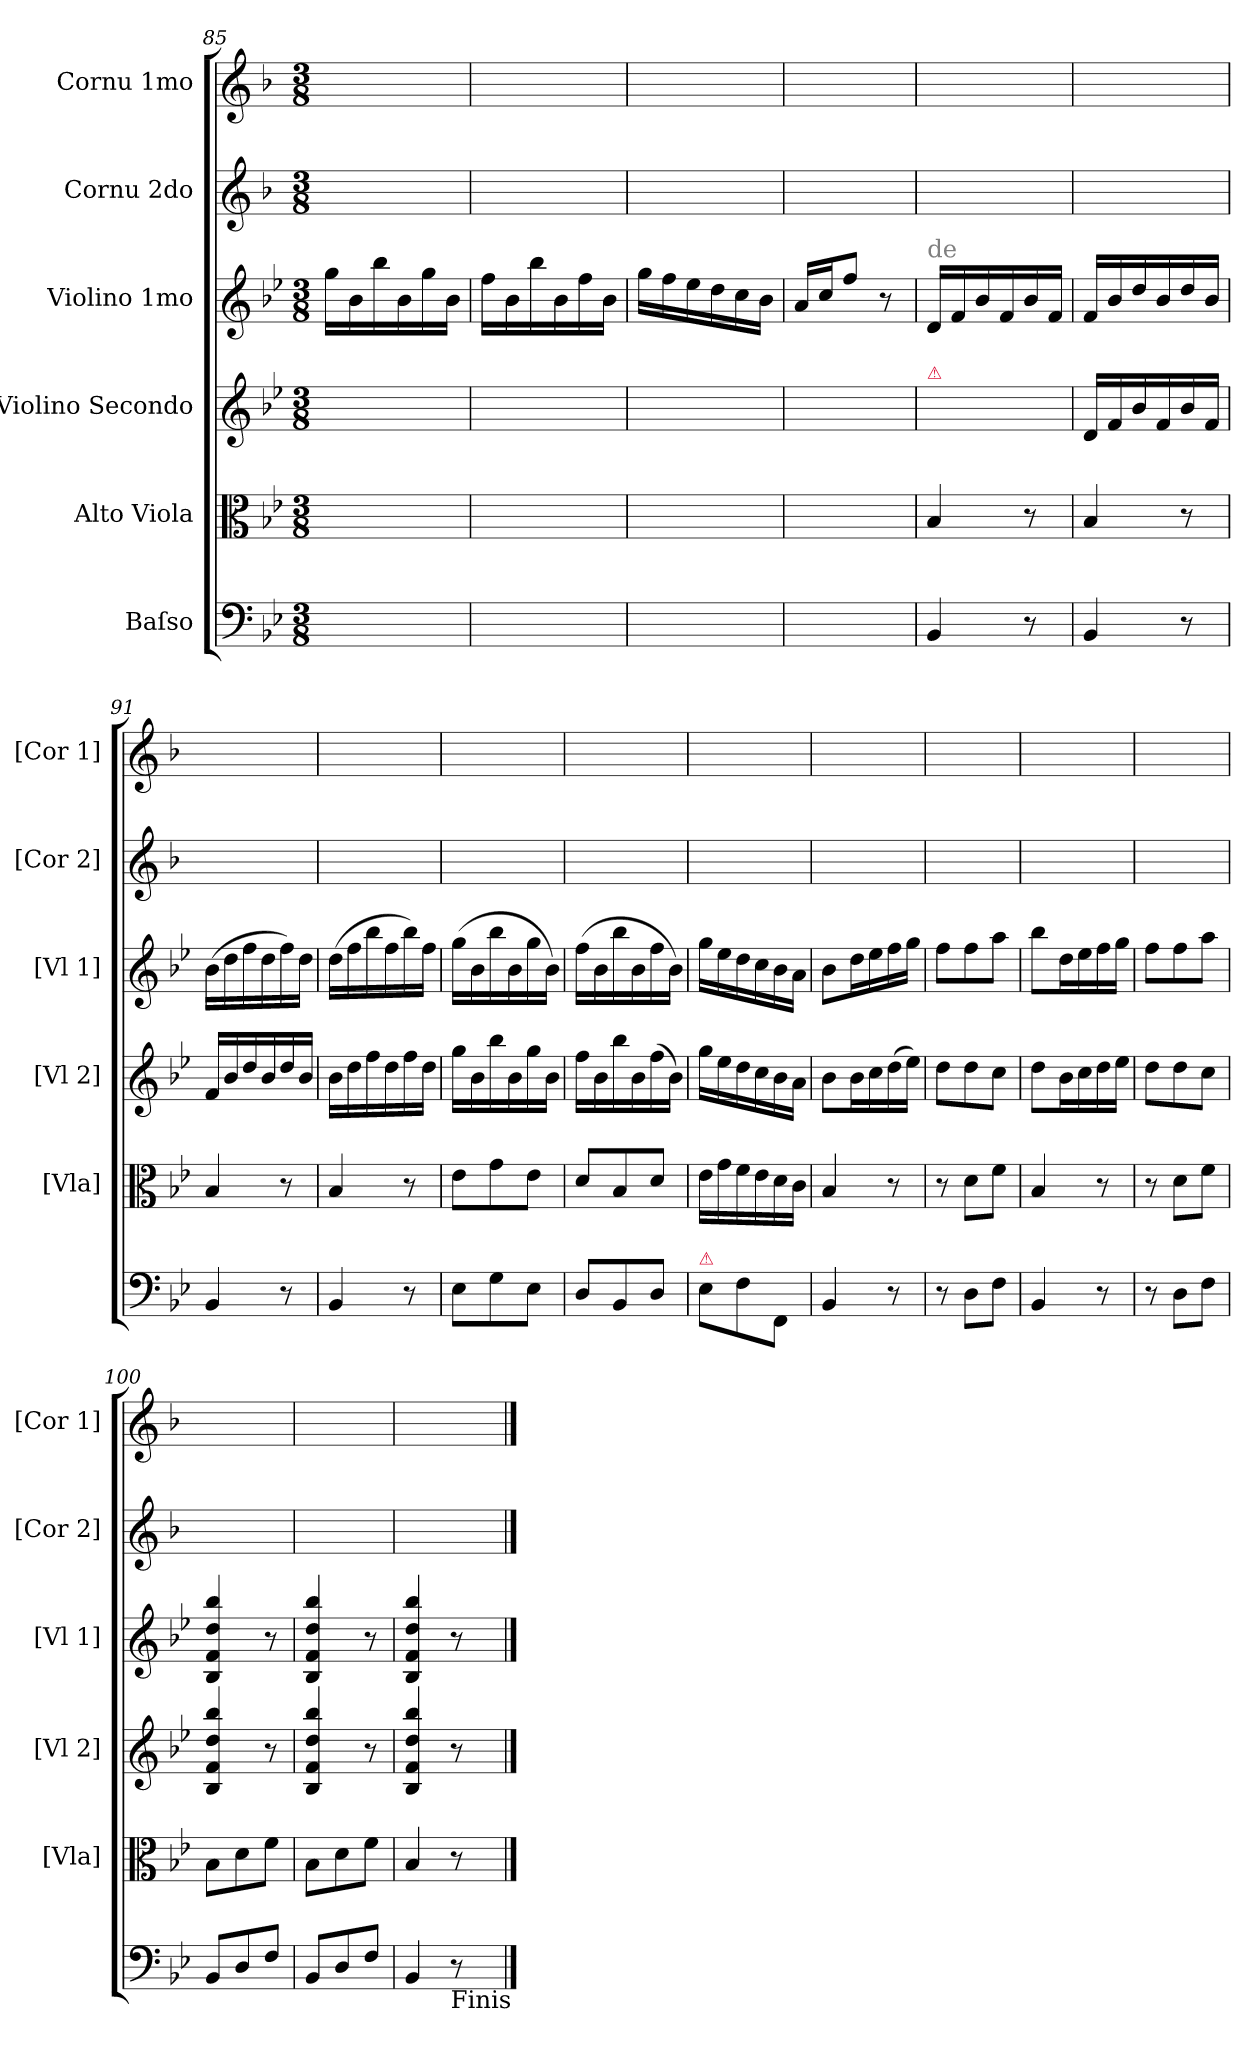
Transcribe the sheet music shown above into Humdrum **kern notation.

**kern	**kern	**kern	**kern	**kern	**kern
*part6	*part5	*part4	*part3	*part2	*part1
*staff6	*staff5	*staff4	*staff3	*staff2	*staff1
*I"Baſso	*I"Alto Viola	*I"Violino Secondo	*I"Violino 1mo	*I"Cornu 2do	*I"Cornu 1mo
*	*I'[Vla]	*I'[Vl 2]	*I'[Vl 1]	*I'[Cor 2]	*I'[Cor 1]
*clefF4	*clefC3	*clefG2	*clefG2	*clefG2	*clefG2
*	*	*	*	*ITrd4c7	*ITrd4c7
*k[b-e-]	*k[b-e-]	*k[b-e-]	*k[b-e-]	*k[b-e-]	*k[b-e-]
*B-:	*B-:	*B-:	*B-:	*B-:	*B-:
*M3/8	*M3/8	*M3/8	*M3/8	*M3/8	*M3/8
=85	=85	=85	=85	=85	=85
4.ryy	4.ryy	4.ryy	16gg\LL	4.ryy	4.ryy
.	.	.	16b-\	.	.
.	.	.	16bb-\	.	.
.	.	.	16b-\	.	.
.	.	.	16gg\	.	.
.	.	.	16b-\JJ	.	.
=86	=86	=86	=86	=86	=86
4.ryy	4.ryy	4.ryy	16ff\LL	4.ryy	4.ryy
.	.	.	16b-\	.	.
.	.	.	16bb-\	.	.
.	.	.	16b-\	.	.
.	.	.	16ff\	.	.
.	.	.	16b-\JJ	.	.
=87	=87	=87	=87	=87	=87
4.ryy	4.ryy	4.ryy	16gg\LL	4.ryy	4.ryy
.	.	.	16ff\	.	.
.	.	.	16ee-\	.	.
.	.	.	16dd\	.	.
.	.	.	16cc\	.	.
.	.	.	16b-\JJ	.	.
=88	=88	=88	=88	=88	=88
4.ryy	4.ryy	4.ryy	16a/LL	4.ryy	4.ryy
.	.	.	16cc/J	.	.
.	.	.	8ff/J	.	.
.	.	.	8r	.	.
=89	=89	=89	=89	=89	=89
!	!	!	!LO:TX:a:color=gray:t=de	!	!
!	!	!LO:TX:a:color=crimson:t=⚠	!	!	!
4BB-/	4B-/	4.ryy	16d/LL	4.ryy	4.ryy
.	.	.	16f/	.	.
.	.	.	16b-/	.	.
.	.	.	16f/	.	.
8r	8r	.	16b-/	.	.
.	.	.	16f/JJ	.	.
=90	=90	=90	=90	=90	=90
4BB-/	4B-/	16d/LL	16f/LL	4.ryy	4.ryy
.	.	16f/	16b-/	.	.
.	.	16b-/	16dd/	.	.
.	.	16f/	16b-/	.	.
8r	8r	16b-/	16dd/	.	.
.	.	16f/JJ	16b-/JJ	.	.
=91	=91	=91	=91	=91	=91
4BB-/	4B-/	16f/LL	(>16b-\LL	4.ryy	4.ryy
.	.	16b-/	16dd\	.	.
.	.	16dd/	16ff\	.	.
.	.	16b-/	16dd\	.	.
8r	8r	16dd/	16ff\)	.	.
.	.	16b-/JJ	16dd\JJ	.	.
=92	=92	=92	=92	=92	=92
4BB-/	4B-/	16b-\LL	(>16dd\LL	4.ryy	4.ryy
.	.	16dd\	16ff\	.	.
.	.	16ff\	16bb-\	.	.
.	.	16dd\	16ff\	.	.
8r	8r	16ff\	16bb-\)	.	.
.	.	16dd\JJ	16ff\JJ	.	.
=93	=93	=93	=93	=93	=93
8E-\L	8e-\L	16gg\LL	(>16gg\LL	4.ryy	4.ryy
.	.	16b-\	16b-\	.	.
8G\	8g\	16bb-\	16bb-\	.	.
.	.	16b-\	16b-\	.	.
8E-\J	8e-\J	16gg\	16gg\	.	.
.	.	16b-\JJ	16b-\JJ)	.	.
=94	=94	=94	=94	=94	=94
8D/L	8d/L	16ff\LL	(>16ff\LL	4.ryy	4.ryy
.	.	16b-\	16b-\	.	.
8BB-/	8B-/	16bb-\	16bb-\	.	.
.	.	16b-\	16b-\	.	.
8D/J	8d/J	(>16ff\	16ff\	.	.
.	.	16b-\JJ)	16b-\JJ)	.	.
=95	=95	=95	=95	=95	=95
!LO:TX:a:color=crimson:t=⚠	!	!	!	!	!
8E-\L	16e-\LL	16gg\LL	16gg\LL	4.ryy	4.ryy
.	16g\	16ee-\	16ee-\	.	.
8F\	16f\	16dd\	16dd\	.	.
.	16e-\	16cc\	16cc\	.	.
8FF/J	16d\	16b-\	16b-\	.	.
.	16c\JJ	16a\JJ	16a\JJ	.	.
=96	=96	=96	=96	=96	=96
4BB-/	4B-/	8b-\L	8b-\L	4.ryy	4.ryy
.	.	16b-\L	16dd\L	.	.
.	.	16cc\	16ee-\	.	.
8r	8r	(>16dd\	16ff\	.	.
.	.	16ee-\JJ)	16gg\JJ	.	.
=97	=97	=97	=97	=97	=97
8r	8r	8dd\L	8ff\L	4.ryy	4.ryy
8D\L	8d\L	8dd\	8ff\	.	.
8F\J	8f\J	8cc\J	8aa\J	.	.
=98	=98	=98	=98	=98	=98
4BB-/	4B-/	8dd\L	8bb-\L	4.ryy	4.ryy
.	.	16b-\L	16dd\L	.	.
.	.	16cc\	16ee-\	.	.
8r	8r	16dd\	16ff\	.	.
.	.	16ee-\JJ	16gg\JJ	.	.
=99	=99	=99	=99	=99	=99
8r	8r	8dd\L	8ff\L	4.ryy	4.ryy
8D\L	8d\L	8dd\	8ff\	.	.
8F\J	8f\J	8cc\J	8aa\J	.	.
=100	=100	=100	=100	=100	=100
8BB-/L	8B-\L	4B-/ 4f/ 4dd/ 4bb-/	4B-/ 4f/ 4dd/ 4bb-/	4.ryy	4.ryy
8D/	8d\	.	.	.	.
8F/J	8f\J	8r	8r	.	.
=101	=101	=101	=101	=101	=101
8BB-/L	8B-\L	4B-/ 4f/ 4dd/ 4bb-/	4B-/ 4f/ 4dd/ 4bb-/	4.ryy	4.ryy
8D/	8d\	.	.	.	.
8F/J	8f\J	8r	8r	.	.
=102	=102	=102	=102	=102	=102
4BB-/	4B-/	4B-/ 4f/ 4dd/ 4bb-/	4B-/ 4f/ 4dd/ 4bb-/	4.ryy	4.ryy
!LO:TX:b:t=Finis	!	!	!	!	!
8r	8r	8r	8r	.	.
==	==	==	==	==	==
*-	*-	*-	*-	*-	*-
